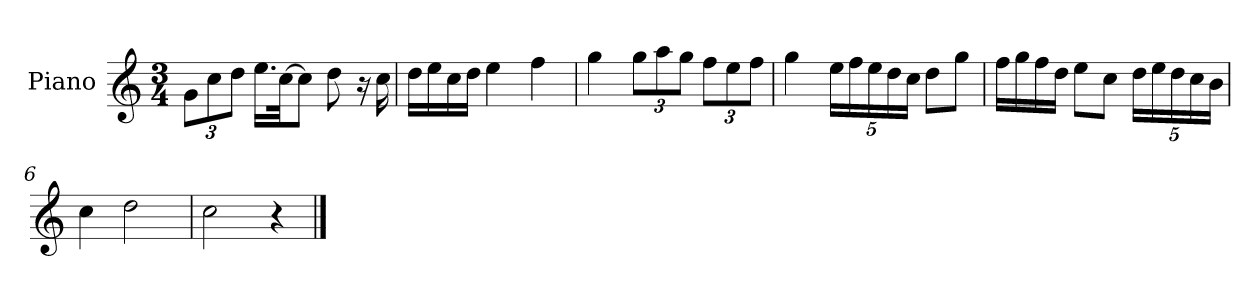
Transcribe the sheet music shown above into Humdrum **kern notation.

**kern
*part1
*staff1
*I"Piano
*I'P-no
*clefG2
*k[]
*M3/4
*MM88
*Xbrackettup
=1
12g\L
12cc\
12dd\J
16.ee\LL
[32cc\JK
8cc\J]
8dd\
16r
16cc\
=2
16dd\LL
16ee\
16cc\
16dd\JJ
4ee\
4ff\
=3
4gg\
12gg\L
12aa\
12gg\J
12ff\L
12ee\
12ff\J
=4
4gg\
20ee\LL
20ff\
20ee\
20dd\
20cc\JJ
8dd\L
8gg\J
=5
16ff\LL
16gg\
16ff\
16dd\JJ
8ee\L
8cc\J
20dd\LL
20ee\
20dd\
20cc\
20b\JJ
!!LO:LB:g=z
=6
4cc\
2dd\
=7
2cc\
4r
==
*-
